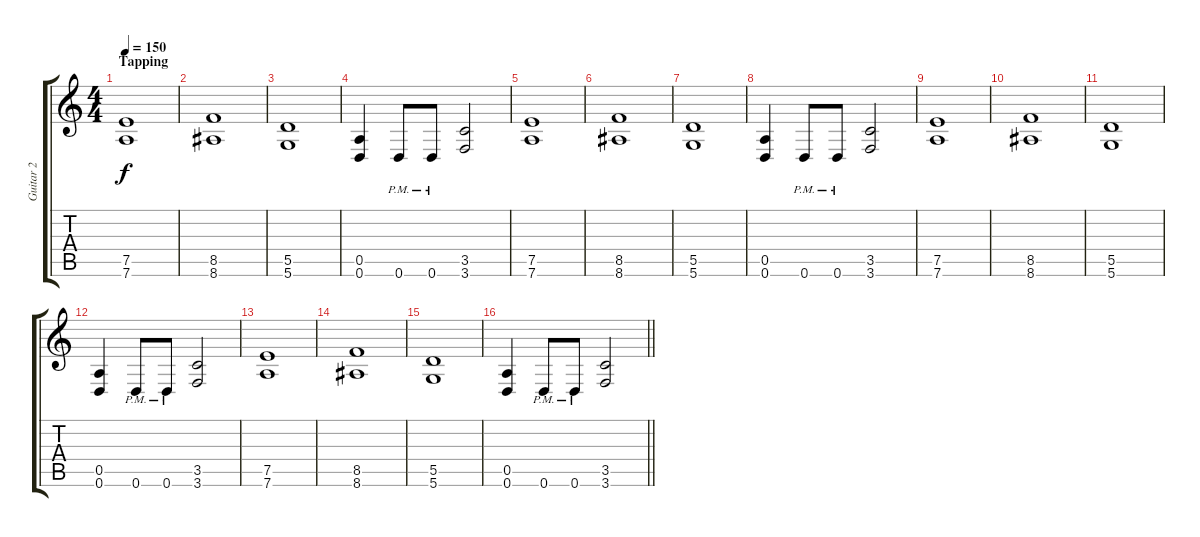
\track ("Guitar 2" "Guitar 2") {instrument distortionguitar}
\staff {score tabs}
\tuning (E4 B3 G3 D3 A2 D2) {hide}
\ts (4 4)
\section ("" "Tapping")
\tempo 150
\clef g2
\ks c
(7.5 7.6).1{dy f} |
(8.5 8.6).1 |
(5.5 5.6).1 |
(0.5 0.6).4 0.6{pm}.8 0.6{pm}.8 (3.5 3.6).2 |
(7.5 7.6).1 |
(8.5 8.6).1 |
(5.5 5.6).1 |
(0.5 0.6).4 0.6{pm}.8 0.6{pm}.8 (3.5 3.6).2 |
(7.5 7.6).1 |
(8.5 8.6).1 |
(5.5 5.6).1 |
(0.5 0.6).4 0.6{pm}.8 0.6{pm}.8 (3.5 3.6).2 |
(7.5 7.6).1 |
(8.5 8.6).1 |
(5.5 5.6).1 |
\barLineRight lightlight
(0.5 0.6).4 0.6{pm}.8 0.6{pm}.8 (3.5 3.6).2
